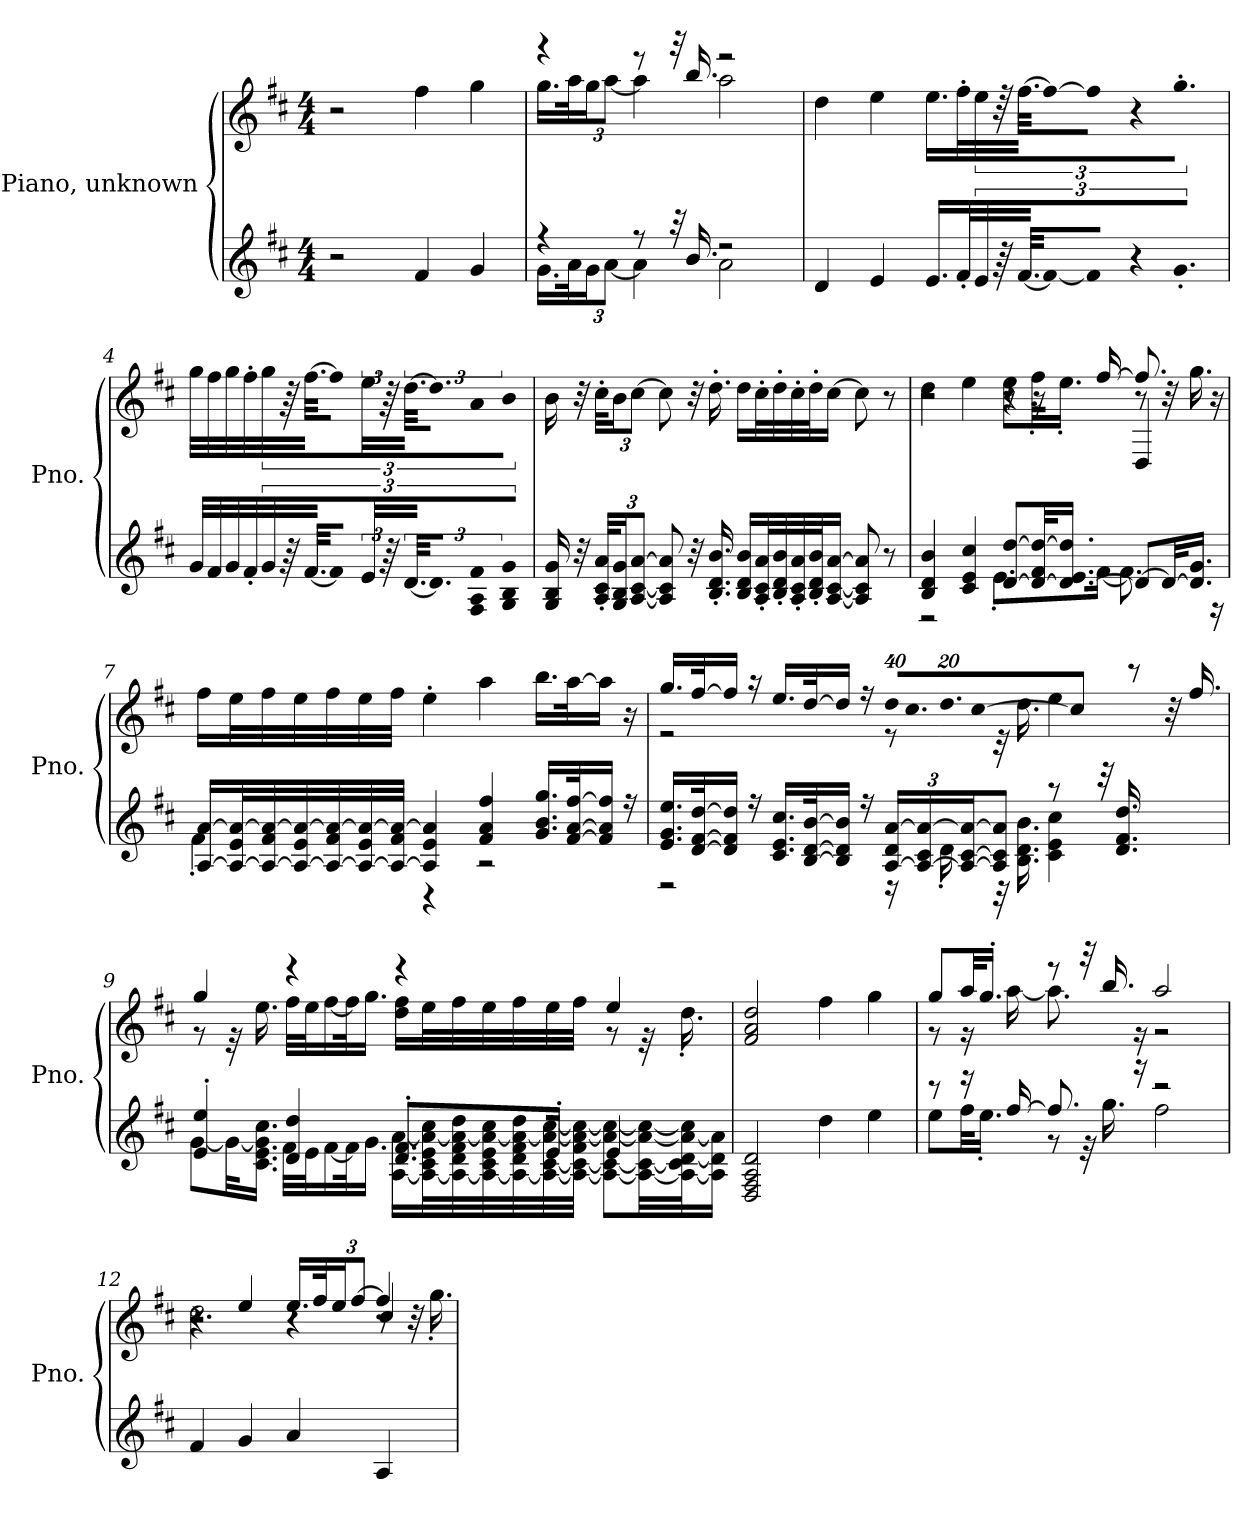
**kern	**kern
*part1	*part1
*staff2	*staff1
*I"Piano, unknown	*
*I'Pno.	*
*clefG2	*clefG2
*k[f#c#]	*k[f#c#]
*M4/4	*M4/4
*MM120	*MM120
=1	=1
2r	2r
4f#/	4ff#\
4g/	4gg\
=2	=2
*^	*^
4r	16.g\LL	4r	16.gg\LL
.	32a\K	.	32aa\K
*	*Xbrackettup	*	*Xbrackettup
.	24g\J	.	24gg\J
.	[12a\J	.	[12aa\J
8r	4a\]	8r	4aa\]
32r	.	32r	.
16.b/	.	16.bb/	.
2r	2a\	2r	2aa\
*v	*v	*	*
*	*v	*v
=3	=3
4d/	4dd\
4e/	4ee\
16.e/LL	16.ee\LL
32f#'/L	32ff#'\L
*brackettup	*brackettup
48e/JJJ	48ee\JJJ
96r	96r
[48.f#/KLL	[48.ff#\KLL
16f#/J_	16ff#\J_
8f#/J]	8ff#\J]
32r	32r
16.g'/	16.gg'\
!!LO:LB:g=z
=4	=4
32g/LLL	32gg\LLL
32f#/	32ff#\
32g/	32gg\
32f#'/	32ff#'\
48g/JJJ	48gg\JJJ
96r	96r
[48.f#/KLL	[48.ff#\KLL
16f#/JJ]	16ff#\JJ]
48e/	48ee\
96r	96r
[48.d/KKL	[48.dd\KKL
8.d/J]	8.dd\J]
4F#/ 4A/ 4f#/	4a/
4G/ 4B/ 4g/	4b\
=5	=5
16G/ 16B/ 16g/	16b\
32r	32r
32A/' 32c#/' 32a/'KLL	32cc#'\KLL
*Xbrackettup	*Xbrackettup
24G/ 24B/ 24g/J	24b\J
[12A/ [12c#/ [12a/J	[12cc#\J
8A/] 8c#/] 8a/]	8cc#\]
32r	32r
16.B/' 16.d/' 16.b/'	16.dd'\
16B/ 16d/ 16b/LL	16dd\LL
32A/' 32c#/' 32a/'L	32cc#'\L
32B/' 32d/' 32b/'	32dd'\
32A/' 32c#/' 32a/'	32cc#'\
32B/' 32d/' 32b/'J	32dd'\J
[16A/ [16c#/ [16a/JJ	[16cc#\JJ
8A/] 8c#/] 8a/]	8cc#\]
8r	8r
!!LO:LB:g=z
=6	=6
*^	*^
*	*	*	*^
4B/ 4d/ 4b/	2r	2r	4dd\	2r
4c#/ 4e/ 4cc#/	.	.	4ee\	.
[8d/ [8dd/L	8.e'\L	8r	8ee\L	4r
32d/_ 32f#/ 32dd/_KL	.	16r	32ff#'\KL	.
16.d/_ 16.e/ 16.dd/]JJ	.	.	16.ee'\JJ	.
.	[16f#\Jk	[16ff#/	.	.
8d/L_	8.f#\]	8.ff#/]	8r	4D/
32d/KL_	.	.	32r	.
16.d/] 16.g/JJ	.	.	16.gg\	.
.	16r	16r	.	.
*	*	*v	*v	*v
=7	=7	=7
[16A/ [16a/LL	4f#'\	16ff#\LL
32A/_ 32e/ 32a/_L	.	32ee\L
32A/_ 32f#/ 32a/_	.	32ff#\
32A/_ 32e/ 32a/_	.	32ee\
32A/_ 32f#/ 32a/_	.	32ff#\
32A/_ 32e/ 32a/_	.	32ee\
32A/_ 32f#/ 32a/_JJJ	.	32ff#\JJJ
4A/] 4e/ 4a/]	4r	4ee'\
4f#/ 4a/ 4ff#/	2r	4aa\
16.g/ 16.b/ 16.gg/LL	.	16.bb\LL
[32f#/ [32a/ [32ff#/K	.	[32aa\K
16f#/] 16a/] 16ff#/]JJ	.	16aa\JJ]
16r	.	16r
!!LO:LB:g=z
=8	=8	=8
*	*	*^
16.e/ 16.g/ 16.ee/LL	2r	16.gg/LL	2r
[32d/ [32f#/ [32dd/K	.	[32ff#/K	.
16d/] 16f#/] 16dd/]JJ	.	16ff#/JJ]	.
16r	.	16r	.
16.c#/ 16.e/ 16.cc#/LL	.	16.ee/LL	.
[32B/ [32d/ [32b/K	.	[32dd/K	.
16B/] 16d/] 16b/]JJ	.	16dd/JJ]	.
16r	.	16r	.
!	!	!LO:N:vis=32	!
[24A/ 24d/ [24a/LL	16r	640%23dd/LLL	8r
!	!	!LO:N:vis=64.	!
.	.	640%17cc#/L	.
24A/_ 24c#/ 24a/_	.	.	.
!	!	!LO:N:vis=64.	!
.	16d'\	640%17dd/J	.
24A/_ [24c#/ 24a/_J	.	.	.
!	!	!LO:N:vis=32	!
.	.	[640%23cc#/JJ	.
8A/] 8c#/] 8a/]J	32r	8cc#/J]	32r
.	16.B\ 16.d\ 16.b\	.	16.dd\
8r	4c#\ 4e\ 4cc#\	8r	4ee\
32r	.	32r	.
16.d/ 16.f#/ 16.dd/	.	16.ff#/	.
!!LO:LB:g=z	!!
=9	=9	=9	=9
4e/' 4ee/'	[8g\L	4gg/	8r
.	32g\KL_	.	32r
.	16.c#\ 16.e\ 16.g\] 16.cc#\JJ	.	16.ee\
4d/ 4dd/	32f#\LLL	4r	32ff#\LLL
.	32e\J	.	32ee\J
.	[16f#\	.	[16ff#\
.	32f#\K]	.	32ff#\K]
.	16.g\JJ	.	16.gg\JJ
8.d/' 8.f#/'L	[16A\ [16a\LL	4r	16dd\ 16ff#\LL
.	32A\_ 32c#\ 32e\ 32a\_ 32cc#\L	.	32ee\L
.	32A\_ 32d\ 32f#\ 32a\_ 32dd\	.	32ff#\
.	32A\_ 32c#\ 32e\ 32a\_ 32cc#\	.	32ee\
.	32A\_ 32d\ 32f#\ 32a\_ 32dd\	.	32ff#\
16e'/Jk	32A\_ [32c#\ 32a\_ [32cc#\	.	32ee\
.	32A\_ 32c#\_ 32f#\ 32a\_ 32cc#\_JJJ	.	32ff#\JJJ
4e/	8A\_ 8c#\_ 8a\_ 8cc#\_L	4ee/	8r
.	32A\_ 32c#\_ 32a\_ 32cc#\_LL	.	32r
.	32A\_ 32c#\] [32d\ 32a\_ 32cc#\]J	.	16.dd'\
.	16A\] 16d\] 16a\]JJ	.	.
*v	*v	*	*
*	*v	*v
=10	=10
2D/ 2F#/ 2A/ 2d/	2f#/ 2a/ 2dd/
4dd\	4ff#\
4ee\	4gg\
!!LO:LB:g=z
=11	=11
*^	*^
8r	8ee\L	8gg/L	8r
16r	32ff#\KL	32aa/KL	16r
.	16.ee'\JJ	16.gg'/JJ	.
[16ff#/	.	.	[16aa\
8.ff#/]	8r	8r	8.aa\]
.	32r	32r	.
.	16.gg\	16.bb/	.
16r	.	.	16r
2r	2ff#\	2aa/	2r
*v	*v	*	*
=12	=12	=12
*	*	*^
4f#/	4r	2.dd\	2r
4g/	4ee/	.	.
4a/	16.ee/LL	.	4r
.	32ff#/K	.	.
.	24ee/J	.	.
.	[12ff#/J	.	.
4A/	4ff#/]	8r	4cc#/
.	.	32r	.
.	.	16.gg'\	.
*	*v	*v	*v
=	=
*-	*-
